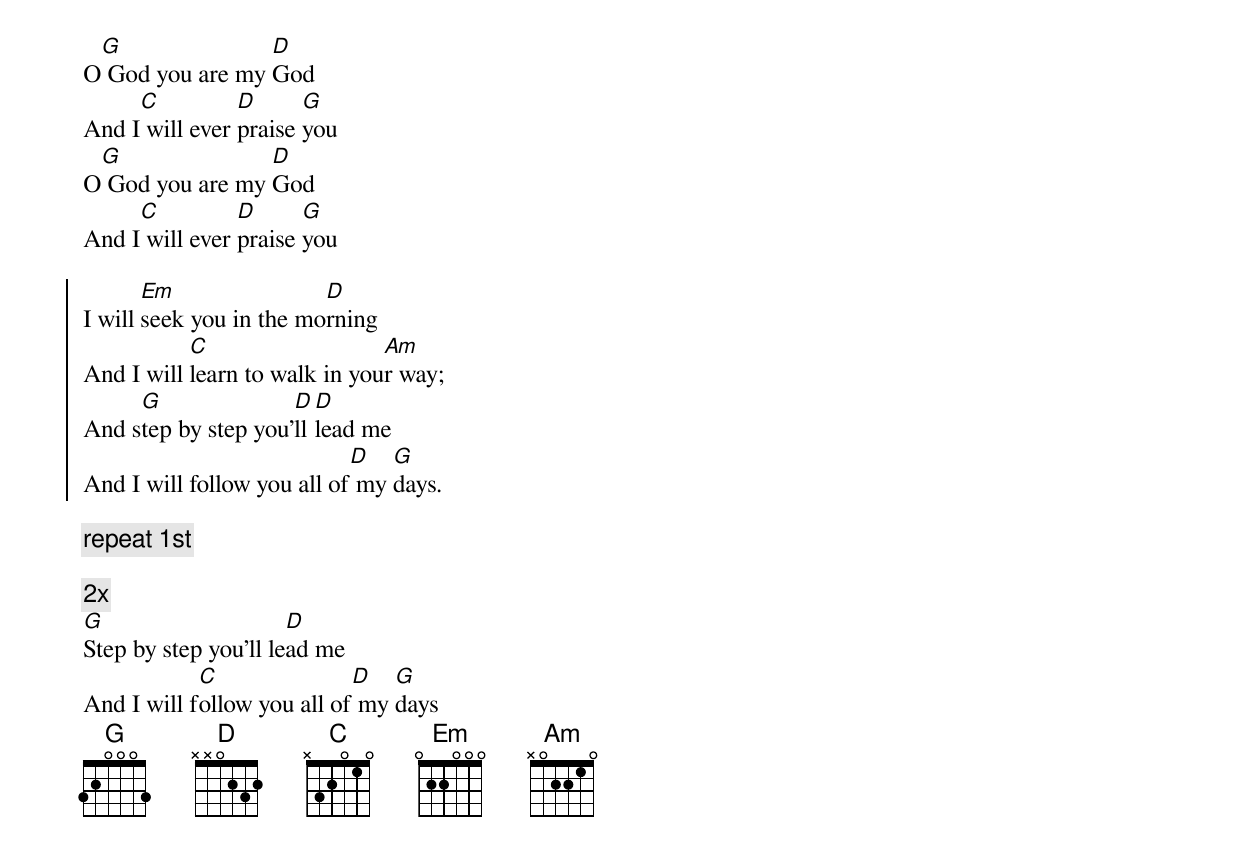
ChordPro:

O[G] God you are my [D]God
And I[C] will ever [D]praise [G]you
O[G] God you are my [D]God
And I[C] will ever [D]praise [G]you

{soc}
I will [Em]seek you in the mo[D]rning
And I will [C]learn to walk in you[Am]r way;
And s[G]tep by step you'[D]ll [D]lead me
And I will follow you all of[D] my [G]days.
{eoc}

{c: repeat 1st}

{c: 2x}
[G]Step by step you'll le[D]ad me
And I will f[C]ollow you all of[D] my [G]days
